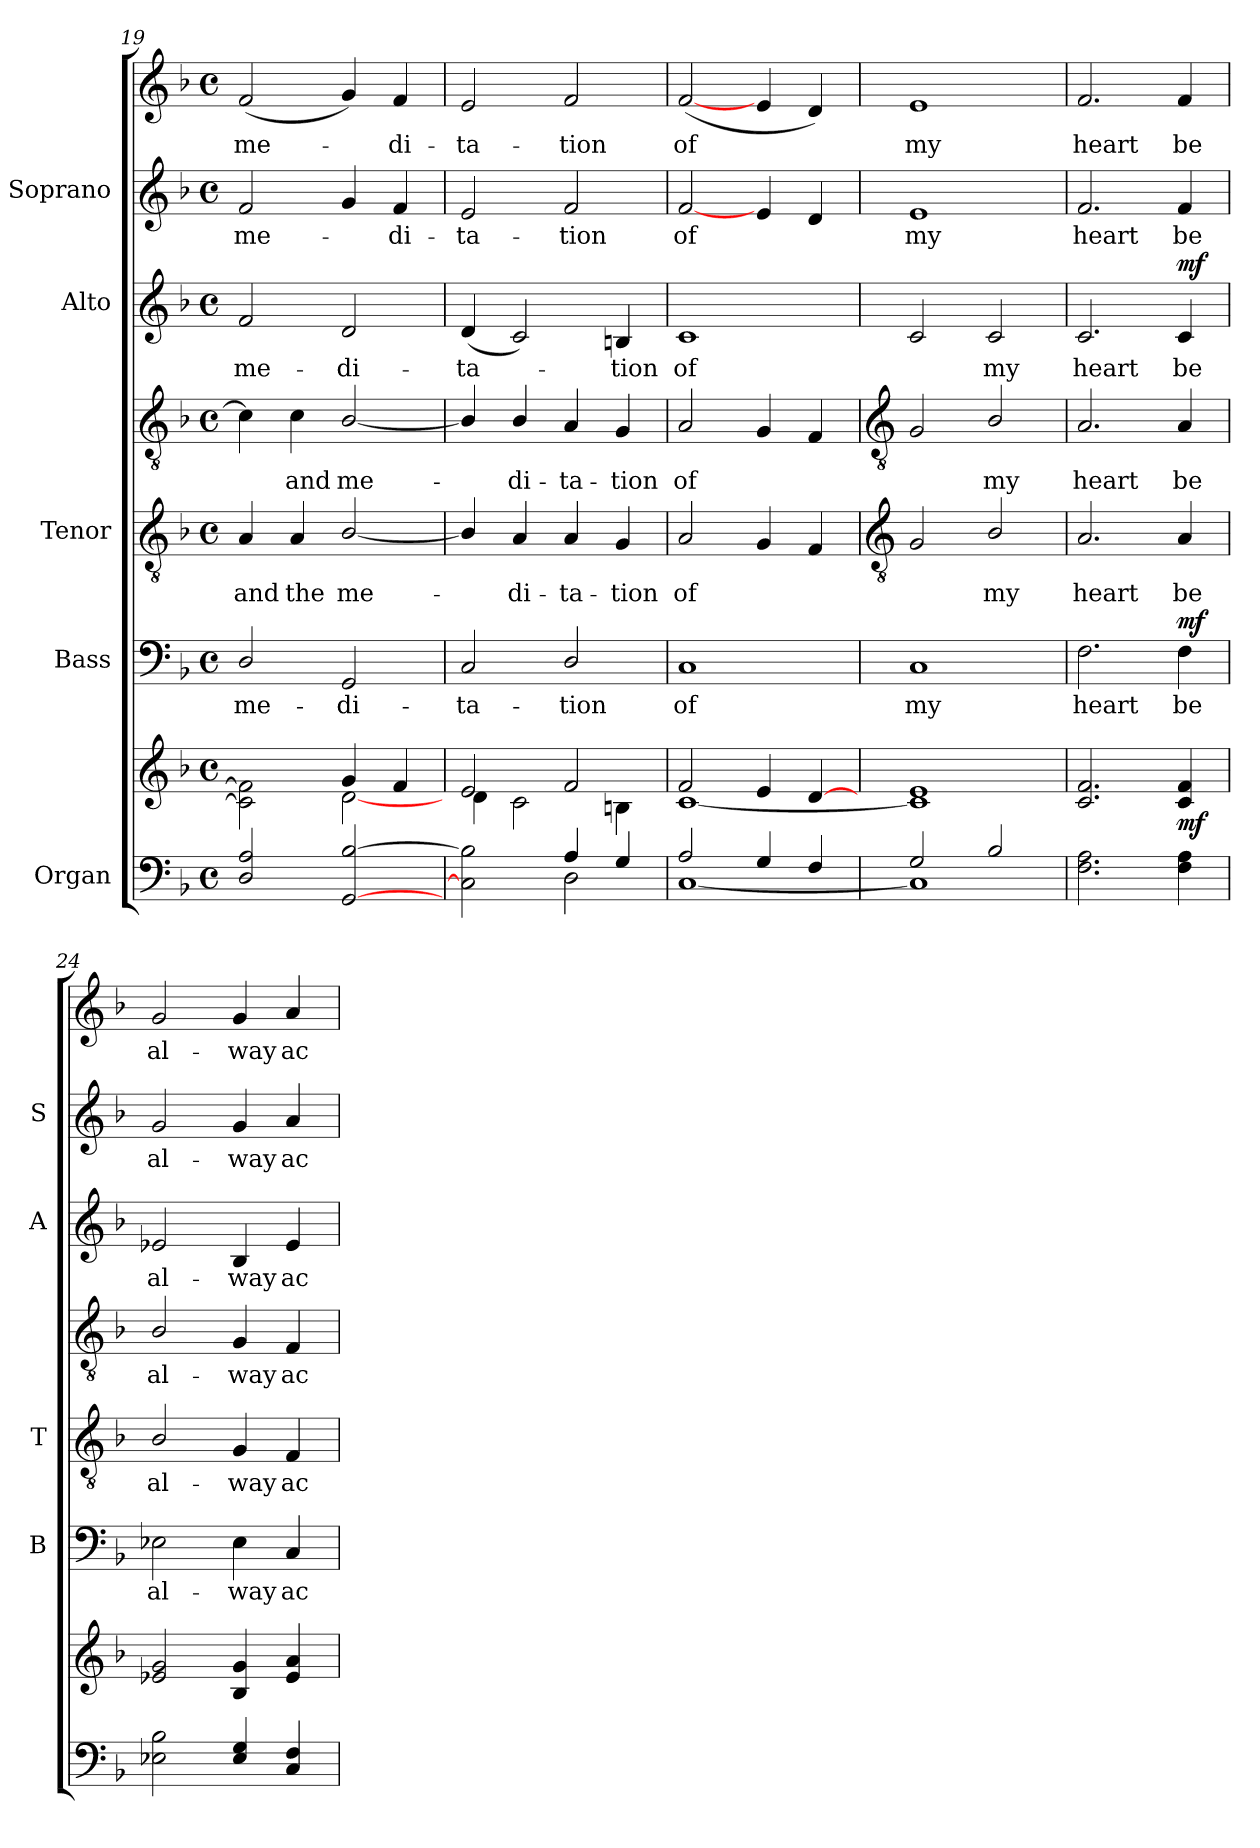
**kern	**kern	**dynam	**kern	**text	**dynam	**kern	**text	**kern	**text	**dynam	**kern	**text	**dynam	**kern	**text	**kern	**text	**dynam
*part5	*part5	*part5	*part4	*part4	*part4	*part3	*part3	*part3	*part3	*part3	*part2	*part2	*part2	*part1	*part1	*part1	*part1	*part1
*staff8	*staff7	*staff7/8	*staff6	*staff6	*staff6	*staff5	*staff5	*staff4	*staff4	*staff4/5	*staff3	*staff3	*staff3	*staff2	*staff2	*staff1	*staff1	*staff1/2
*I"Organ	*	*	*I"Bass	*	*	*I"Tenor	*	*	*	*	*I"Alto	*	*	*I"Soprano	*	*	*	*
*	*	*	*I'B	*	*	*I'T	*	*	*	*	*I'A	*	*	*I'S	*	*	*	*
*clefF4	*clefG2	*	*clefF4	*	*	*clefGv2	*	*clefGv2	*	*	*clefG2	*	*	*	*	*clefG2	*	*
*k[b-]	*k[b-]	*	*k[b-]	*	*	*k[b-]	*	*k[b-]	*	*	*k[b-]	*	*	*k[b-]	*	*k[b-]	*	*
*F:	*F:	*	*F:	*	*	*F:	*	*F:	*	*	*F:	*	*	*F:	*	*F:	*	*
*M4/4	*M4/4	*	*M4/4	*	*	*M4/4	*	*M4/4	*	*	*M4/4	*	*	*M4/4	*	*M4/4	*	*
*met(c)	*met(c)	*	*met(c)	*	*	*met(c)	*	*met(c)	*	*	*met(c)	*	*	*met(c)	*	*met(c)	*	*
=19	=19	=19	=19	=19	=19	=19	=19	=19	=19	=19	=19	=19	=19	=19	=19	=19	=19	=19
*^	*^	*	*	*	*	*	*	*	*	*	*	*	*	*	*	*	*	*
!	!	!	!	!	!	!LO:LY:b	!	!	!LO:LY:b	!	!	!	!	!LO:LY:b	!	!	!LO:LY:b	!	!LO:LY:b	!
2D 2A	1ryy	2ryy	2c\] 2f\]	.	2D/	me-	.	4A	and	4c]	.	.	2f	me-	.	2f	me-	(<2f	me-	.
!	!	!	!	!	!	!	!	!	!LO:LY:b	!	!LO:LY:b	!	!	!	!	!	!	!	!	!
.	.	.	.	.	.	.	.	4A	the	4c	and	.	.	.	.	.	.	.	.	.
!	!	!	!	!	!	!LO:LY:b	!	!	!LO:LY:b	!	!LO:LY:b	!	!	!LO:LY:b	!	!	!	!	!	!
[2GG [2B-	.	4g/	[2d\	.	2GG	-di-	.	[2B-/	me-	[2B-/	me-	.	2d	-di-	.	4g	.	4g)	.	.
!	!	!	!	!	!	!	!	!	!	!	!	!	!	!	!	!	!LO:LY:b	!	!LO:LY:b	!
.	.	4f/	.	.	.	.	.	.	.	.	.	.	.	.	.	4f	di-	4f	di-	.
=20	=20	=20	=20	=20	=20	=20	=20	=20	=20	=20	=20	=20	=20	=20	=20	=20	=20	=20	=20	=20
!	!	!	!	!	!	!LO:LY:b	!	!	!	!	!	!	!	!LO:LY:b	!	!	!LO:LY:b	!	!LO:LY:b	!
2C] 2B-]	2ryy	2e/	4d\	.	2C	-ta-	.	4B-/]	.	4B-/]	.	.	(<4d	-ta-	.	2e	-ta-	2e	-ta-	.
!	!	!	!	!	!	!	!	!	!LO:LY:b	!	!LO:LY:b	!	!	!	!	!	!	!	!	!
.	.	.	2c\	.	.	.	.	4A	di-	4B-/	di-	.	2c)	.	.	.	.	.	.	.
!	!	!	!	!	!	!LO:LY:b	!	!	!LO:LY:b	!	!LO:LY:b	!	!	!	!	!	!LO:LY:b	!	!LO:LY:b	!
4A/	2D	2f/	.	.	2D/	-tion	.	4A	-ta-	4A	-ta-	.	.	.	.	2f	-tion	2f	-tion	.
!	!	!	!	!	!	!	!	!	!LO:LY:b	!	!LO:LY:b	!	!	!LO:LY:b	!	!	!	!	!	!
4G/	.	.	4Bn\	.	.	.	.	4G	-tion	4G	-tion	.	4Bn	tion	.	.	.	.	.	.
=21	=21	=21	=21	=21	=21	=21	=21	=21	=21	=21	=21	=21	=21	=21	=21	=21	=21	=21	=21	=21
!	!	!	!	!	!	!LO:LY:b	!	!	!LO:LY:b	!	!LO:LY:b	!	!	!LO:LY:b	!	!	!LO:LY:b	!	!LO:LY:b	!
2A/	[1C	2f/	[1c\	.	1C	of	.	2A	of	2A	of	.	1c	of	.	[2f	of	(<[2f	of	.
4G/	.	4e/	.	.	.	.	.	4G	.	4G	.	.	.	.	.	4e	.	4e	.	.
4F/	.	[4d/	.	.	.	.	.	4F	.	4F	.	.	.	.	.	4d	.	4d)	.	.
!!LO:LB:g=z
=22	=22	=22	=22	=22	=22	=22	=22	=22	=22	=22	=22	=22	=22	=22	=22	=22	=22	=22	=22	=22
*	*	*	*	*	*	*	*	*clefGv2	*	*clefGv2	*	*	*	*	*	*	*	*	*	*
!	!	!	!	!	!	!LO:LY:b	!	!	!	!	!	!	!	!	!	!	!LO:LY:b	!	!LO:LY:b	!
2G/	1C]	1e/	1c\]	.	1C	my	.	2G	.	2G	.	.	2c	.	.	1e	my	1e	my	.
!	!	!	!	!	!	!	!	!	!LO:LY:b	!	!LO:LY:b	!	!	!LO:LY:b	!	!	!	!	!	!
2B-/	.	.	.	.	.	.	.	2B-/	my	2B-/	my	.	2c	my	.	.	.	.	.	.
=23	=23	=23	=23	=23	=23	=23	=23	=23	=23	=23	=23	=23	=23	=23	=23	=23	=23	=23	=23	=23
!	!	!	!	!	!	!LO:LY:b	!	!	!LO:LY:b	!	!LO:LY:b	!	!	!LO:LY:b	!	!	!LO:LY:b	!	!LO:LY:b	!
2.F\ 2.A\	1ryy	2.c/ 2.f/	1ryy	.	2.F	heart	.	2.A	heart	2.A	heart	.	2.c	heart	.	2.f	heart	2.f	heart	.
!	!	!	!	!LO:DY:b	!	!LO:LY:b	!LO:DY:b	!	!LO:LY:b	!	!LO:LY:b	!LO:DY:b=2	!	!LO:LY:b	!	!	!LO:LY:b	!	!LO:LY:b	!
!	!	!	!	!	!	!	!	!	!	!	!	!LO:DY:n=1:b	!	!	!LO:DY:b	!	!	!	!	!LO:DY:b=2
!	!	!	!	!	!	!	!	!	!	!	!	!	!	!	!	!	!	!	!	!LO:DY:n=1:b
4F\ 4A\	.	4c/ 4f/	.	mf	4F	be	mf	4A	be	4A	be	mf mf	4c	be	mf	4f	be	4f	be	mf mf
=24	=24	=24	=24	=24	=24	=24	=24	=24	=24	=24	=24	=24	=24	=24	=24	=24	=24	=24	=24	=24
!	!	!	!	!	!	!LO:LY:b	!	!	!LO:LY:b	!	!LO:LY:b	!	!	!LO:LY:b	!	!	!LO:LY:b	!	!LO:LY:b	!
2E-X\ 2B-\	1ryy	2e-X/ 2g/	1ryy	.	2E-X	al-	.	2B-/	-al-	2B-/	al-	.	2e-X	al-	.	2g	al-	2g	al-	.
!	!	!	!	!	!	!LO:LY:b	!	!	!LO:LY:b	!	!LO:LY:b	!	!	!LO:LY:b	!	!	!LO:LY:b	!	!LO:LY:b	!
4E- 4G	.	4B-/ 4g/	.	.	4E-	-way	.	4G	-way	4G	-way	.	4B-	-way	.	4g	-way	4g	-way	.
!	!	!	!	!	!	!LO:LY:b	!	!	!LO:LY:b	!	!LO:LY:b	!	!	!LO:LY:b	!	!	!LO:LY:b	!	!LO:LY:b	!
4C 4F	.	4e-/ 4a/	.	.	4C	ac-	.	4F	ac-	4F	ac-	.	4e-	ac-	.	4a	ac-	4a	ac-	.
*v	*v	*	*	*	*	*	*	*	*	*	*	*	*	*	*	*	*	*	*	*
*	*v	*v	*	*	*	*	*	*	*	*	*	*	*	*	*	*	*	*	*
=	=	=	=	=	=	=	=	=	=	=	=	=	=	=	=	=	=	=
*-	*-	*-	*-	*-	*-	*-	*-	*-	*-	*-	*-	*-	*-	*-	*-	*-	*-	*-
